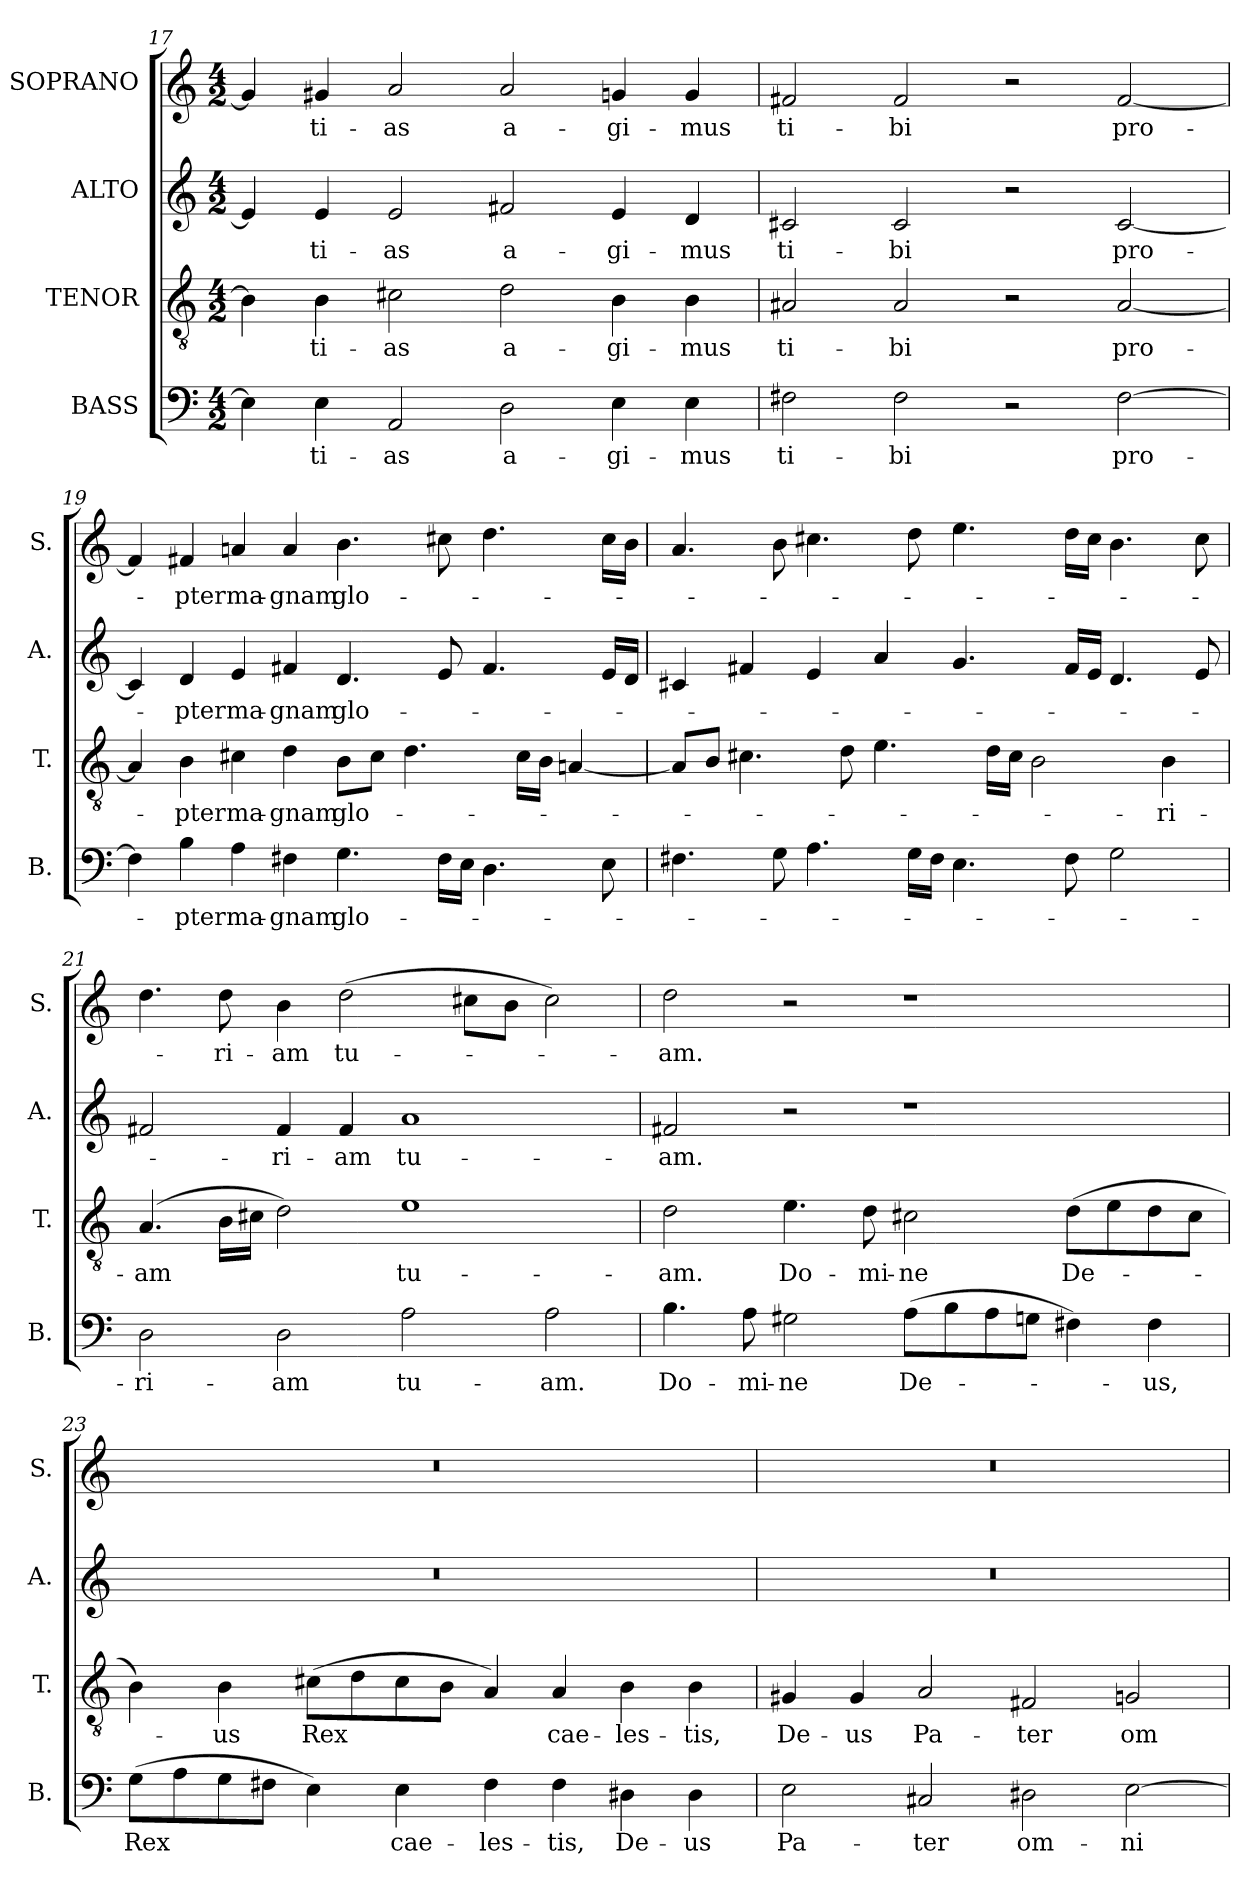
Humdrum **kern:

**kern	**text	**kern	**text	**kern	**text	**kern	**text
*part4	*part4	*part3	*part3	*part2	*part2	*part1	*part1
*staff4	*staff4	*staff3	*staff3	*staff2	*staff2	*staff1	*staff1
*I"BASS	*	*I"TENOR	*	*I"ALTO	*	*I"SOPRANO	*
*I'B.	*	*I'T.	*	*I'A.	*	*I'S.	*
*clefF4	*	*clefGv2	*	*clefG2	*	*clefG2	*
*	*	*ITrd7c12	*	*	*	*	*
*k[]	*	*k[]	*	*k[]	*	*k[]	*
*M4/2	*	*M4/2	*	*M4/2	*	*M4/2	*
=17	=17	=17	=17	=17	=17	=17	=17
4E\]	.	4BB\]	.	4e/]	.	4g#/]	.
!	!LO:LY:b	!	!LO:LY:b	!	!LO:LY:b	!	!LO:LY:b
4E\	-ti-	4BB\	-ti-	4e/	-ti-	4g#X/	-ti-
!	!LO:LY:b	!	!LO:LY:b	!	!LO:LY:b	!	!LO:LY:b
2AA/	-as	2C#X\	-as	2e/	-as	2a/	-as
!	!LO:LY:b	!	!LO:LY:b	!	!LO:LY:b	!	!LO:LY:b
2D\	a-	2D\	a-	2f#X/	a-	2a/	a-
!	!LO:LY:b	!	!LO:LY:b	!	!LO:LY:b	!	!LO:LY:b
4E\	-gi-	4BB\	-gi-	4e/	-gi-	4gn/	-gi-
!	!LO:LY:b	!	!LO:LY:b	!	!LO:LY:b	!	!LO:LY:b
4E\	-mus	4BB\	-mus	4d/	-mus	4g/	-mus
=18	=18	=18	=18	=18	=18	=18	=18
!	!LO:LY:b	!	!LO:LY:b	!	!LO:LY:b	!	!LO:LY:b
2F#X\	ti-	2AA#X/	ti-	2c#X/	ti-	2f#X/	ti-
!	!LO:LY:b	!	!LO:LY:b	!	!LO:LY:b	!	!LO:LY:b
2F#\	-bi	2AA#/	-bi	2c#/	-bi	2f#/	-bi
2r	.	2r	.	2r	.	2r	.
!	!LO:LY:b	!	!LO:LY:b	!	!LO:LY:b	!	!LO:LY:b
[2F#\	pro-	[2AA#/	pro-	[2c#/	pro-	[2f#/	pro-
!!LO:PB:g=z
=19	=19	=19	=19	=19	=19	=19	=19
4F#\]	.	4AA#/]	.	4c#/]	.	4f#/]	.
!	!LO:LY:b	!	!LO:LY:b	!	!LO:LY:b	!	!LO:LY:b
4B\	-pter	4BB\	-pter	4d/	-pter	4f#X/	-pter
!	!LO:LY:b	!	!LO:LY:b	!	!LO:LY:b	!	!LO:LY:b
4A\	ma-	4C#X\	ma-	4e/	ma-	4an/	ma-
!	!LO:LY:b	!	!LO:LY:b	!	!LO:LY:b	!	!LO:LY:b
4F#X\	-gnam	4D\	-gnam	4f#X/	-gnam	4a/	-gnam
!	!LO:LY:b	!	!LO:LY:b	!	!LO:LY:b	!	!LO:LY:b
4.G\	glo-	8BB\L	glo-	4.d/	glo-	4.b\	glo-
.	.	8C#\J	.	.	.	.	.
.	.	4.D\	.	.	.	.	.
16F#\LL	.	.	.	8e/	.	8cc#X\	.
16E\JJ	.	.	.	.	.	.	.
4.D\	.	.	.	4.f#/	.	4.dd\	.
.	.	16C#\LL	.	.	.	.	.
.	.	16BB\JJ	.	.	.	.	.
.	.	[4AAn/	.	.	.	.	.
8E\	.	.	.	16e/LL	.	16cc#\LL	.
.	.	.	.	16d/JJ	.	16b\JJ	.
=20	=20	=20	=20	=20	=20	=20	=20
4.F#X\	.	8AA/L]	.	4c#X/	.	4.a/	.
.	.	8BB/J	.	.	.	.	.
.	.	4.C#X\	.	4f#X/	.	.	.
8G\	.	.	.	.	.	8b\	.
4.A\	.	.	.	4e/	.	4.cc#X\	.
.	.	8D\	.	.	.	.	.
.	.	4.E\	.	4a/	.	.	.
16G\LL	.	.	.	.	.	8dd\	.
16F#\JJ	.	.	.	.	.	.	.
4.E\	.	.	.	4.g/	.	4.ee\	.
.	.	16D\LL	.	.	.	.	.
.	.	16C#\JJ	.	.	.	.	.
.	.	2BB\	.	.	.	.	.
8F#\	.	.	.	16f#/LL	.	16dd\LL	.
.	.	.	.	16e/JJ	.	16cc#\JJ	.
2G\	.	.	.	4.d/	.	4.b\	.
!	!	!	!LO:LY:b	!	!	!	!
.	.	4BB\	-ri-	.	.	.	.
.	.	.	.	8e/	.	8cc#\	.
=21	=21	=21	=21	=21	=21	=21	=21
!	!LO:LY:b	!	!LO:LY:b	!	!	!	!
2D\	-ri-	(4.AA/	-am	2f#X/	.	4.dd\	.
!	!	!	!	!	!	!	!LO:LY:b
.	.	16BB\LL	.	.	.	8dd\	-ri-
.	.	16C#X\JJ	.	.	.	.	.
!	!LO:LY:b	!	!	!	!LO:LY:b	!	!LO:LY:b
2D\	-am	2D\)	.	4f#/	-ri-	4b\	-am
!	!	!	!	!	!LO:LY:b	!	!LO:LY:b
.	.	.	.	4f#/	-am	(2dd\	tu-
!	!LO:LY:b	!	!LO:LY:b	!	!LO:LY:b	!	!
2A\	tu-	1E	tu-	1a	tu-	.	.
.	.	.	.	.	.	8cc#X\L	.
.	.	.	.	.	.	8b\J	.
!	!LO:LY:b	!	!	!	!	!	!
2A\	-am.	.	.	.	.	2cc#\)	.
!!LO:LB:g=z
=22	=22	=22	=22	=22	=22	=22	=22
!	!LO:LY:b	!	!LO:LY:b	!	!LO:LY:b	!	!LO:LY:b
4.B\	Do-	2D\	-am.	2f#X/	-am.	2dd\	-am.
!	!LO:LY:b	!	!	!	!	!	!
8A\	-mi-	.	.	.	.	.	.
!	!LO:LY:b	!	!LO:LY:b	!	!	!	!
2G#X\	-ne	4.E\	Do-	2r	.	2r	.
!	!	!	!LO:LY:b	!	!	!	!
.	.	8D\	-mi-	.	.	.	.
!	!LO:LY:b	!	!LO:LY:b	!	!	!	!
(8A\L	De-	2C#X\	-ne	1r	.	1r	.
8B\	.	.	.	.	.	.	.
8A\	.	.	.	.	.	.	.
8Gn\J	.	.	.	.	.	.	.
!	!	!	!LO:LY:b	!	!	!	!
4F#X\)	.	(8D\L	De-	.	.	.	.
.	.	8E\	.	.	.	.	.
!	!LO:LY:b	!	!	!	!	!	!
4F#\	-us,	8D\	.	.	.	.	.
.	.	8C#\J	.	.	.	.	.
=23	=23	=23	=23	=23	=23	=23	=23
!	!LO:LY:b	!	!	!	!	!	!
(8G\L	Rex	4BB\)	.	0r	.	0r	.
8A\	.	.	.	.	.	.	.
!	!	!	!LO:LY:b	!	!	!	!
8G\	.	4BB\	-us	.	.	.	.
8F#X\J	.	.	.	.	.	.	.
!	!	!	!LO:LY:b	!	!	!	!
4E\)	.	(8C#X\L	Rex	.	.	.	.
.	.	8D\	.	.	.	.	.
!	!LO:LY:b	!	!	!	!	!	!
4E\	cae-	8C#\	.	.	.	.	.
.	.	8BB\J	.	.	.	.	.
!	!LO:LY:b	!	!	!	!	!	!
4F#\	-les-	4AA/)	.	.	.	.	.
!	!LO:LY:b	!	!LO:LY:b	!	!	!	!
4F#\	-tis,	4AA/	cae-	.	.	.	.
!	!LO:LY:b	!	!LO:LY:b	!	!	!	!
4D#X\	De-	4BB\	-les-	.	.	.	.
!	!LO:LY:b	!	!LO:LY:b	!	!	!	!
4D#\	-us	4BB\	-tis,	.	.	.	.
=24	=24	=24	=24	=24	=24	=24	=24
!	!LO:LY:b	!	!LO:LY:b	!	!	!	!
2E\	Pa-	4GG#X/	De-	0r	.	0r	.
!	!	!	!LO:LY:b	!	!	!	!
.	.	4GG#/	-us	.	.	.	.
!	!LO:LY:b	!	!LO:LY:b	!	!	!	!
2C#X/	-ter	2AA/	Pa-	.	.	.	.
!	!LO:LY:b	!	!LO:LY:b	!	!	!	!
2D#X\	om-	2FF#X/	-ter	.	.	.	.
!	!LO:LY:b	!	!LO:LY:b	!	!	!	!
[2E\	-ni-	2GGn/	om-	.	.	.	.
=	=	=	=	=	=	=	=
*-	*-	*-	*-	*-	*-	*-	*-
